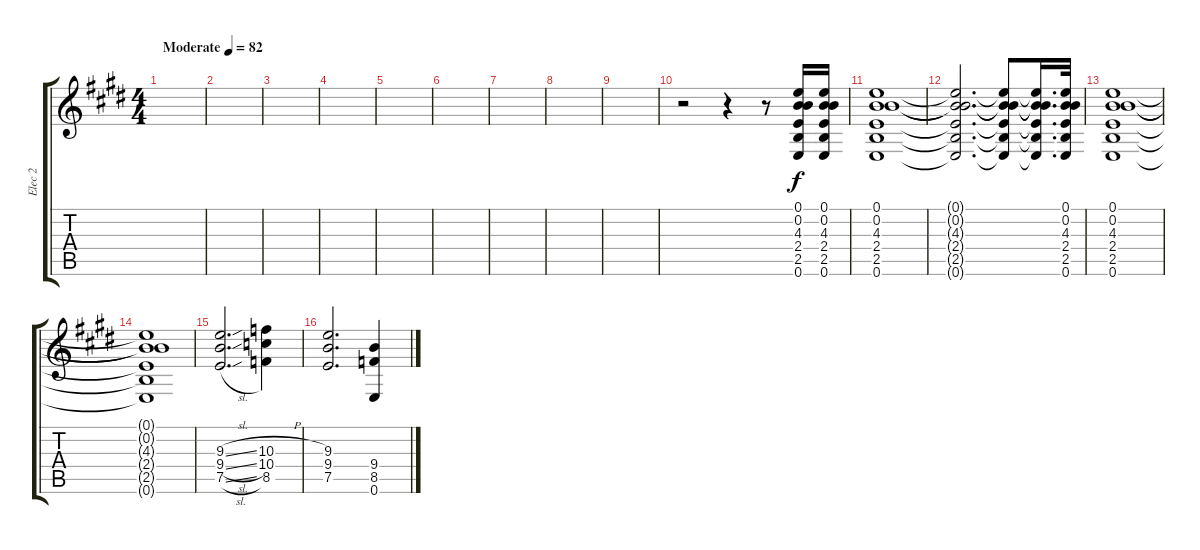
\track ("Elec 2" "Elec 2") {instrument distortionguitar}
\staff {score tabs}
\tuning (E4 B3 G3 D3 A2 E2) {hide}
\ts (4 4)
\tempo (82 "Moderate")
\clef g2
\ks e
|
|
|
|
|
|
|
|
|
r.2 r.4 r.8 (0.1 0.2 4.3 2.4 2.5 0.6).16 (0.1 0.2 4.3 2.4 2.5 0.6).16 |
(0.1 0.2 4.3 2.4 2.5 0.6).1 |
(0.1{t} 0.2{t} 4.3{t} 2.4{t} 2.5{t} 0.6{t}).2{d} (0.1{t} 0.2{t} 4.3{t} 2.4{t} 2.5{t} 0.6{t}).8 (0.1{t} 0.2{t} 4.3{t} 2.4{t} 2.5{t} 0.6{t}).16{d} (0.1 0.2 4.3 2.4 2.5 0.6).32 |
(0.1 0.2 4.3 2.4 2.5 0.6).1 |
(0.1{t} 0.2{t} 4.3{t} 2.4{t} 2.5{t} 0.6{t}).1 |
(9.3{sl} 9.4{sl} 7.5{sl}).2{d} (10.3{h} 10.4 8.5).4 |
(9.3 9.4 7.5).2{d} (9.4 8.5 0.6).4
